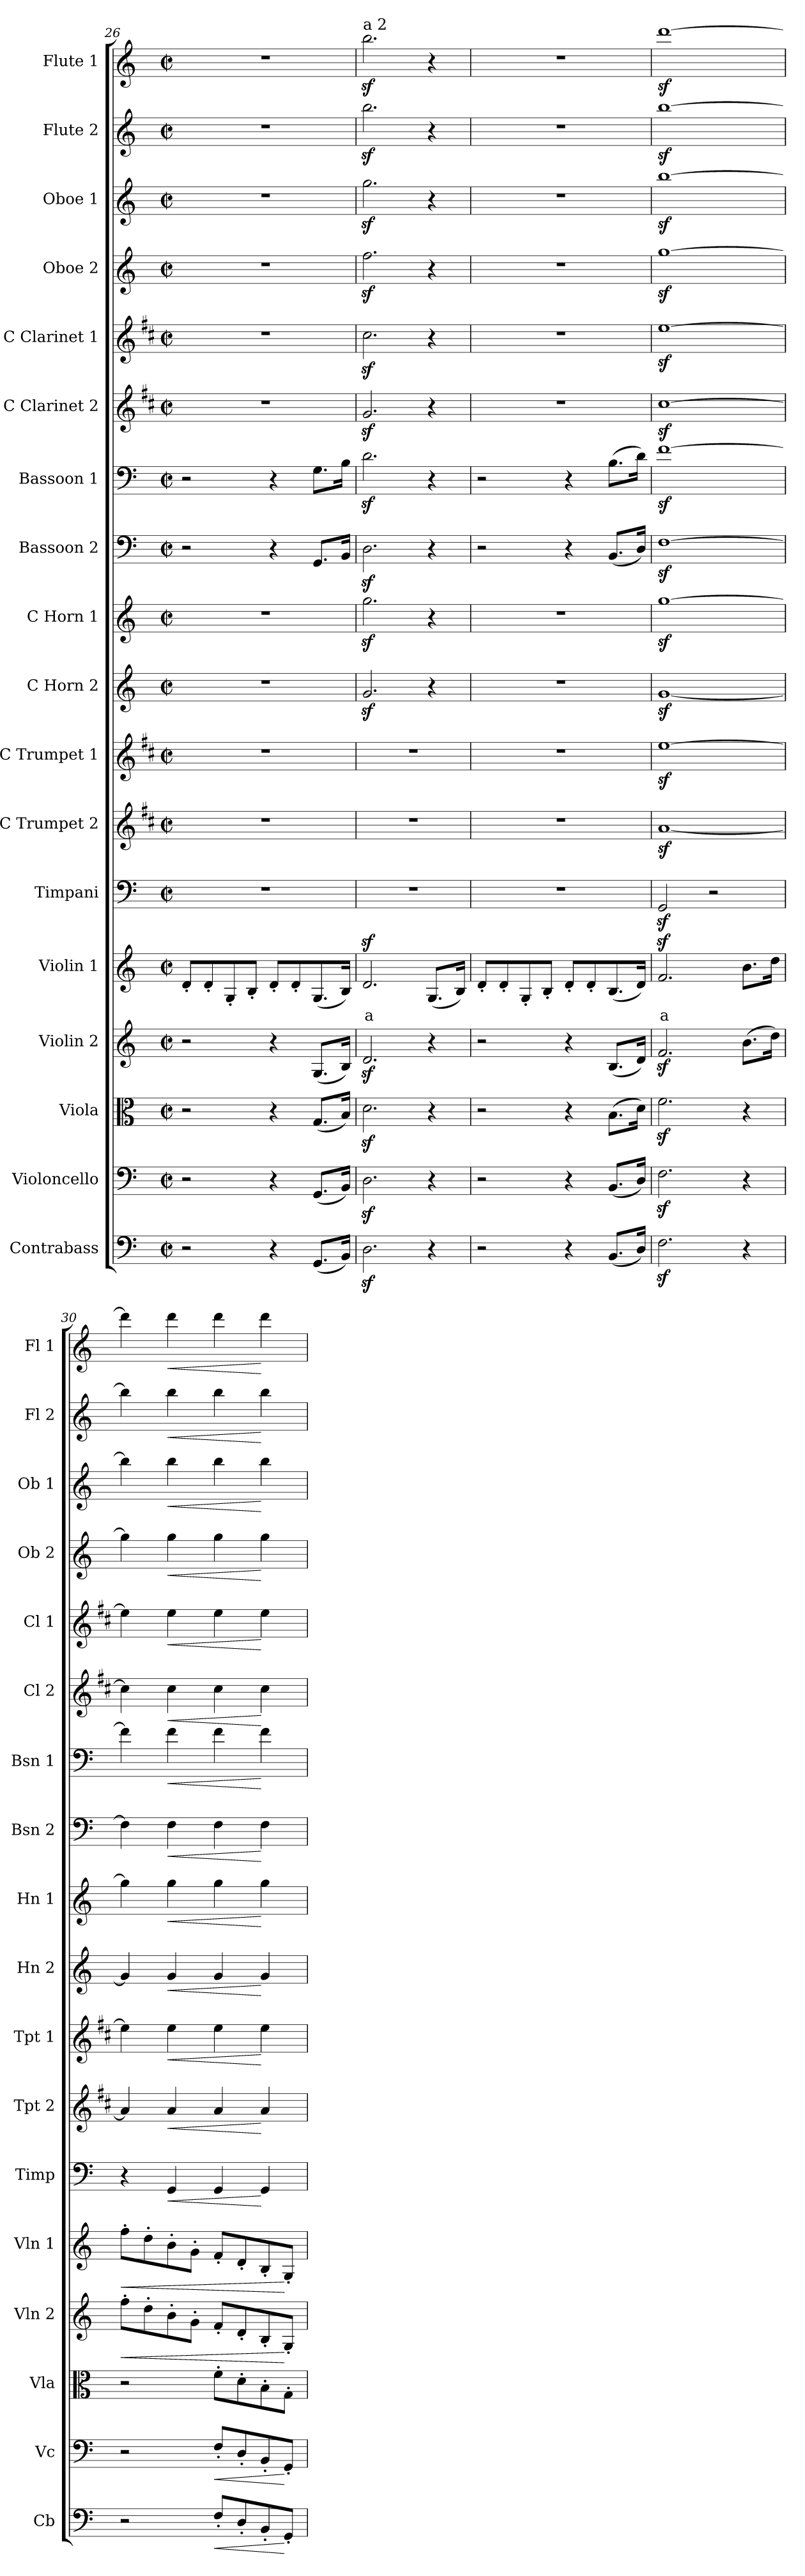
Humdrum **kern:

**kern	**dynam	**kern	**dynam	**kern	**kern	**dynam	**kern	**text	**dynam	**kern	**dynam	**kern	**dynam	**kern	**dynam	**kern	**dynam	**kern	**dynam	**kern	**dynam	**kern	**dynam	**kern	**dynam	**kern	**dynam	**kern	**dynam	**kern	**dynam	**kern	**dynam	**kern	**dynam
*part18	*part18	*part17	*part17	*part16	*part15	*part15	*part14	*part14	*part14	*part13	*part13	*part12	*part12	*part11	*part11	*part10	*part10	*part9	*part9	*part8	*part8	*part7	*part7	*part6	*part6	*part5	*part5	*part4	*part4	*part3	*part3	*part2	*part2	*part1	*part1
*staff18	*staff18	*staff17	*staff17	*staff16	*staff15	*staff15	*staff14	*staff14	*staff14	*staff13	*staff13	*staff12	*staff12	*staff11	*staff11	*staff10	*staff10	*staff9	*staff9	*staff8	*staff8	*staff7	*staff7	*staff6	*staff6	*staff5	*staff5	*staff4	*staff4	*staff3	*staff3	*staff2	*staff2	*staff1	*staff1
*I"Contrabass	*	*I"Violoncello	*	*I"Viola	*I"Violin 2	*	*I"Violin 1	*	*	*I"Timpani	*	*I"C Trumpet 2	*	*I"C Trumpet 1	*	*I"C Horn 2	*	*I"C Horn 1	*	*I"Bassoon 2	*	*I"Bassoon 1	*	*I"C Clarinet 2	*	*I"C Clarinet 1	*	*I"Oboe 2	*	*I"Oboe 1	*	*I"Flute 2	*	*I"Flute 1	*
*I'Cb	*	*I'Vc	*	*I'Vla	*I'Vln 2	*	*I'Vln 1	*	*	*I'Timp	*	*I'Tpt 2	*	*I'Tpt 1	*	*I'Hn 2	*	*I'Hn 1	*	*I'Bsn 2	*	*I'Bsn 1	*	*I'Cl 2	*	*I'Cl 1	*	*I'Ob 2	*	*I'Ob 1	*	*I'Fl 2	*	*I'Fl 1	*
*clefF4	*	*clefF4	*	*clefC3	*clefG2	*	*clefG2	*	*	*clefF4	*	*clefG2	*	*clefG2	*	*clefG2	*	*clefG2	*	*clefF4	*	*clefF4	*	*clefG2	*	*clefG2	*	*clefG2	*	*clefG2	*	*clefG2	*	*clefG2	*
*ITrd7c12	*	*	*	*	*	*	*	*	*	*	*	*ITrd1c2	*	*ITrd1c2	*	*ITrd7c12	*	*ITrd7c12	*	*	*	*	*	*ITrd1c2	*	*ITrd1c2	*	*	*	*	*	*	*	*	*
*k[]	*	*k[]	*	*k[]	*k[]	*	*k[]	*	*	*k[]	*	*k[]	*	*k[]	*	*k[]	*	*k[]	*	*k[]	*	*k[]	*	*k[]	*	*k[]	*	*k[]	*	*k[]	*	*k[]	*	*k[]	*
*M2/2	*	*M2/2	*	*M2/2	*M2/2	*	*M2/2	*	*	*M2/2	*	*M2/2	*	*M2/2	*	*M2/2	*	*M2/2	*	*M2/2	*	*M2/2	*	*M2/2	*	*M2/2	*	*M2/2	*	*M2/2	*	*M2/2	*	*M2/2	*
*met(c|)	*	*met(c|)	*	*met(c|)	*met(c|)	*	*met(c|)	*	*	*met(c|)	*	*met(c|)	*	*met(c|)	*	*met(c|)	*	*met(c|)	*	*met(c|)	*	*met(c|)	*	*met(c|)	*	*met(c|)	*	*met(c|)	*	*met(c|)	*	*met(c|)	*	*met(c|)	*
=26	=26	=26	=26	=26	=26	=26	=26	=26	=26	=26	=26	=26	=26	=26	=26	=26	=26	=26	=26	=26	=26	=26	=26	=26	=26	=26	=26	=26	=26	=26	=26	=26	=26	=26	=26
2r	.	2r	.	2r	2r	.	8d'/L	.	.	1r	.	1r	.	1r	.	1r	.	1r	.	2r	.	2r	.	1r	.	1r	.	1r	.	1r	.	1r	.	1r	.
.	.	.	.	.	.	.	8d'/	.	.	.	.	.	.	.	.	.	.	.	.	.	.	.	.	.	.	.	.	.	.	.	.	.	.	.	.
.	.	.	.	.	.	.	8G'/	.	.	.	.	.	.	.	.	.	.	.	.	.	.	.	.	.	.	.	.	.	.	.	.	.	.	.	.
.	.	.	.	.	.	.	8B'/J	.	.	.	.	.	.	.	.	.	.	.	.	.	.	.	.	.	.	.	.	.	.	.	.	.	.	.	.
4r	.	4r	.	4r	4r	.	8d'/L	.	.	.	.	.	.	.	.	.	.	.	.	4r	.	4r	.	.	.	.	.	.	.	.	.	.	.	.	.
.	.	.	.	.	.	.	8d'/	.	.	.	.	.	.	.	.	.	.	.	.	.	.	.	.	.	.	.	.	.	.	.	.	.	.	.	.
(8.GGG/L	.	(8.GG/L	.	(8.G/L	(8.G/L	.	(8.G/	.	.	.	.	.	.	.	.	.	.	.	.	8.GG/L	.	8.G\L	.	.	.	.	.	.	.	.	.	.	.	.	.
16BBB/Jk)	.	16BB/Jk)	.	16B/Jk)	16B/Jk)	.	16B/Jk)	.	.	.	.	.	.	.	.	.	.	.	.	16BB/Jk	.	16B\Jk	.	.	.	.	.	.	.	.	.	.	.	.	.
=27	=27	=27	=27	=27	=27	=27	=27	=27	=27	=27	=27	=27	=27	=27	=27	=27	=27	=27	=27	=27	=27	=27	=27	=27	=27	=27	=27	=27	=27	=27	=27	=27	=27	=27	=27
!	!	!	!	!	!	!	!	!	!	!	!	!	!	!	!	!	!	!	!	!	!	!	!	!	!	!	!	!	!	!	!	!	!	!LO:TX:a:t=a 2	!
!	!	!	!	!	!	!	!	!LO:LY:b:color=#FF0000	!	!	!	!	!	!	!	!	!	!	!	!	!	!	!	!	!	!	!	!	!	!	!	!	!	!	!
2.DDz<\	.	2.Dz<\	.	2.dz<\	2.dz</	.	2.dz</	a	.	1r	.	1r	.	1r	.	2.Gz</	.	2.gz<\	.	2.Dz<\	.	2.dz<\	.	2.fz</	.	2.bz<\	.	2.ffz<\	.	2.ggz<\	.	2.bbz<\	.	2.bbz<\	.
4r	.	4r	.	4r	4r	.	(8.G/L	.	.	.	.	.	.	.	.	4r	.	4r	.	4r	.	4r	.	4r	.	4r	.	4r	.	4r	.	4r	.	4r	.
.	.	.	.	.	.	.	16B/Jk)	.	.	.	.	.	.	.	.	.	.	.	.	.	.	.	.	.	.	.	.	.	.	.	.	.	.	.	.
=28	=28	=28	=28	=28	=28	=28	=28	=28	=28	=28	=28	=28	=28	=28	=28	=28	=28	=28	=28	=28	=28	=28	=28	=28	=28	=28	=28	=28	=28	=28	=28	=28	=28	=28	=28
2r	.	2r	.	2r	2r	.	8d'/L	.	.	1r	.	1r	.	1r	.	1r	.	1r	.	2r	.	2r	.	1r	.	1r	.	1r	.	1r	.	1r	.	1r	.
.	.	.	.	.	.	.	8d'/	.	.	.	.	.	.	.	.	.	.	.	.	.	.	.	.	.	.	.	.	.	.	.	.	.	.	.	.
.	.	.	.	.	.	.	8G'/	.	.	.	.	.	.	.	.	.	.	.	.	.	.	.	.	.	.	.	.	.	.	.	.	.	.	.	.
.	.	.	.	.	.	.	8B'/J	.	.	.	.	.	.	.	.	.	.	.	.	.	.	.	.	.	.	.	.	.	.	.	.	.	.	.	.
4r	.	4r	.	4r	4r	.	8d'/L	.	.	.	.	.	.	.	.	.	.	.	.	4r	.	4r	.	.	.	.	.	.	.	.	.	.	.	.	.
.	.	.	.	.	.	.	8d'/	.	.	.	.	.	.	.	.	.	.	.	.	.	.	.	.	.	.	.	.	.	.	.	.	.	.	.	.
(8.BBB/L	.	(8.BB/L	.	(8.B\L	(8.B/L	.	(8.B/	.	.	.	.	.	.	.	.	.	.	.	.	(8.BB/L	.	(8.B\L	.	.	.	.	.	.	.	.	.	.	.	.	.
16DD/Jk)	.	16D/Jk)	.	16d\Jk)	16d/Jk)	.	16d/Jk)	.	.	.	.	.	.	.	.	.	.	.	.	16D/Jk)	.	16d\Jk)	.	.	.	.	.	.	.	.	.	.	.	.	.
=29	=29	=29	=29	=29	=29	=29	=29	=29	=29	=29	=29	=29	=29	=29	=29	=29	=29	=29	=29	=29	=29	=29	=29	=29	=29	=29	=29	=29	=29	=29	=29	=29	=29	=29	=29
!	!	!	!	!	!	!	!	!LO:LY:b:color=#FF0000	!	!	!	!	!	!	!	!	!	!	!	!	!	!	!	!	!	!	!	!	!	!	!	!	!	!	!
2.FFz<\	.	2.Fz<\	.	2.fz<\	2.fz</	.	2.fz</	a	.	2GGz</	.	[1gz<	.	[1ddz<	.	[1Gz<	.	[1gz<	.	[1Fz<	.	[1fz<	.	[1bz<	.	[1ddz<	.	[1ggz<	.	[1bbz<	.	[1bbz<	.	[1dddz<	.
.	.	.	.	.	.	.	.	.	.	2r	.	.	.	.	.	.	.	.	.	.	.	.	.	.	.	.	.	.	.	.	.	.	.	.	.
4r	.	4r	.	4r	(8.b\L	.	8.b\L	.	.	.	.	.	.	.	.	.	.	.	.	.	.	.	.	.	.	.	.	.	.	.	.	.	.	.	.
.	.	.	.	.	16dd\Jk)	.	16dd\Jk	.	.	.	.	.	.	.	.	.	.	.	.	.	.	.	.	.	.	.	.	.	.	.	.	.	.	.	.
!!LO:PB:g=z
=30	=30	=30	=30	=30	=30	=30	=30	=30	=30	=30	=30	=30	=30	=30	=30	=30	=30	=30	=30	=30	=30	=30	=30	=30	=30	=30	=30	=30	=30	=30	=30	=30	=30	=30	=30
!	!	!	!	!	!	!LO:HP:b	!	!	!LO:HP:b	!	!	!	!	!	!	!	!	!	!	!	!	!	!	!	!	!	!	!	!	!	!	!	!	!	!
2r	.	2r	.	2r	8ff'\L	<	8ff'\L	.	<	4r	.	4g/]	.	4dd\]	.	4G/]	.	4g\]	.	4F\]	.	4f\]	.	4b\]	.	4dd\]	.	4gg\]	.	4bb\]	.	4bb\]	.	4ddd\]	.
.	.	.	.	.	8dd'\	.	8dd'\	.	.	.	.	.	.	.	.	.	.	.	.	.	.	.	.	.	.	.	.	.	.	.	.	.	.	.	.
!	!	!	!	!	!	!	!	!	!	!	!LO:HP:b	!	!LO:HP:b	!	!LO:HP:b	!	!LO:HP:b	!	!LO:HP:b	!	!LO:HP:b	!	!LO:HP:b	!	!LO:HP:b	!	!LO:HP:b	!	!LO:HP:b	!	!LO:HP:b	!	!LO:HP:b	!	!LO:HP:b
.	.	.	.	.	8b'\	.	8b'\	.	.	4GG/	<	4g/	<	4dd\	<	4G/	<	4g\	<	4F\	<	4f\	<	4b\	<	4dd\	<	4gg\	<	4bb\	<	4bb\	<	4ddd\	<
.	.	.	.	.	8g'\J	.	8g'\J	.	.	.	.	.	.	.	.	.	.	.	.	.	.	.	.	.	.	.	.	.	.	.	.	.	.	.	.
!	!LO:HP:b	!	!LO:HP:b	!	!	!	!	!	!	!	!	!	!	!	!	!	!	!	!	!	!	!	!	!	!	!	!	!	!	!	!	!	!	!	!
8FF'/L	<	8F'/L	<	8f'\L	8f'/L	.	8f'/L	.	.	4GG/	.	4g/	.	4dd\	.	4G/	.	4g\	.	4F\	.	4f\	.	4b\	.	4dd\	.	4gg\	.	4bb\	.	4bb\	.	4ddd\	.
8DD'/	.	8D'/	.	8d'\	8d'/	.	8d'/	.	.	.	.	.	.	.	.	.	.	.	.	.	.	.	.	.	.	.	.	.	.	.	.	.	.	.	.
8BBB'/	.	8BB'/	.	8B'\	8B'/	.	8B'/	.	.	4GG/	[	4g/	[	4dd\	[	4G/	[	4g\	[	4F\	[	4f\	[	4b\	[	4dd\	[	4gg\	[	4bb\	[	4bb\	[	4ddd\	[
8GGG'/J	[	8GG'/J	[	8G'\J	8G'/J	[	8G'/J	.	[	.	.	.	.	.	.	.	.	.	.	.	.	.	.	.	.	.	.	.	.	.	.	.	.	.	.
=	=	=	=	=	=	=	=	=	=	=	=	=	=	=	=	=	=	=	=	=	=	=	=	=	=	=	=	=	=	=	=	=	=	=	=
*-	*-	*-	*-	*-	*-	*-	*-	*-	*-	*-	*-	*-	*-	*-	*-	*-	*-	*-	*-	*-	*-	*-	*-	*-	*-	*-	*-	*-	*-	*-	*-	*-	*-	*-	*-
